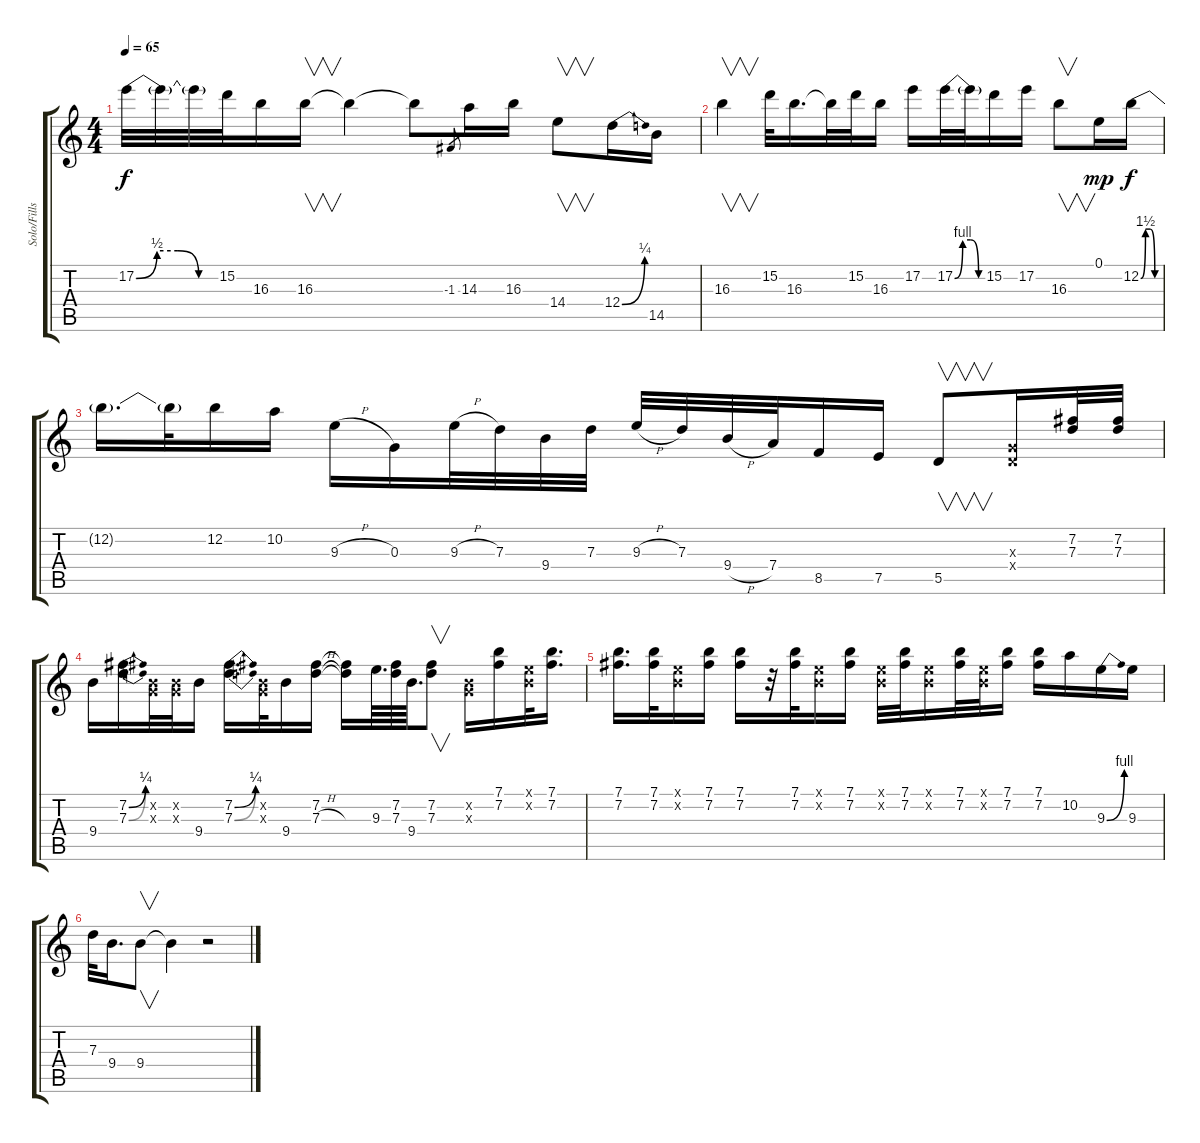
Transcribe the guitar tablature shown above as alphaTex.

\track ("Solo/Fills" "Solo/Fills") {instrument distortionguitar}
\staff {score tabs}
\tuning (E4 B3 G3 D3 A2 E2) {hide}
\ts (4 4)
\tempo 65
\clef g2
\ks c
17.2{be (custom 0 0 15 2 30 2 45 0 60 0)}.32{dy f} 17.2{t}.32 17.2{t}.32 15.2.32 16.3.16 16.3.16{v} 16.3{t}.4 16.3{t}.8 -1.3.8{gr} 14.3.16 16.3.16 14.4.8{v} 12.4{be (bend 0 0 60 1)}.16 14.5.16 |
16.3.4{v} 15.2.32 16.3.16{d} 16.3{t}.32 15.2.32 16.3.16 17.2.16 17.2{be (custom 0 0 15 4 30 4 45 0 60 0)}.32 17.2{t}.32 15.2.16 17.2.16 16.3.8{v} 0.1.16{dy mp} 12.2{be (custom 0 0 15 6 30 6 45 0 60 0)}.16{dy f} |
12.2{t}.16{d} 12.2{t}.32 12.2.16 10.2.16 9.3{h}.16 0.3.16 9.3{h}.32 7.3.32 9.4.32 7.3.32 9.3{h}.32 7.3.32 9.4{h}.32 7.4.32 8.5.16 7.5.16 5.5.8{v} (0.3{x} 0.4{x}).16 (7.2 7.3).32 (7.2 7.3).32 |
9.4.16 (7.2{be (bend 0 0 60 1)} 7.3{be (bend 0 0 60 1)}).16 (0.2{x} 0.3{x}).32 (0.2{x} 0.3{x}).32 9.4.16 (7.2{be (bend 0 0 60 1)} 7.3{be (bend 0 0 60 1)}).16{d} (0.2{x} 0.3{x}).32 9.4.16 (7.2 7.3{h}).16 (7.2{t} 7.3{t}).16 9.3.64{d} (7.2 7.3).64 9.4.64{d} (7.2 7.3).8{v} (0.2{x} 0.3{x}).16 (7.1 7.2).16 (0.1{x} 0.2{x}).32 (7.1 7.2).16{d} |
(7.1 7.2).16{d} (7.1 7.2).32 (0.1{x} 0.2{x}).16 (7.1 7.2).16 (7.1 7.2).16 r.32 (7.1 7.2).32 (0.1{x} 0.2{x}).16 (7.1 7.2).16 (0.1{x} 0.2{x}).32 (7.1 7.2).32 (0.1{x} 0.2{x}).16 (7.1 7.2).32 (0.1{x} 0.2{x}).32 (7.1 7.2).16 (7.1 7.2).16 10.2.16 9.3{be (bend 0 0 60 4)}.16 9.3.16 |
7.3.32 9.4.16{d} 9.4.8{v} 9.4{t}.4 r.2
